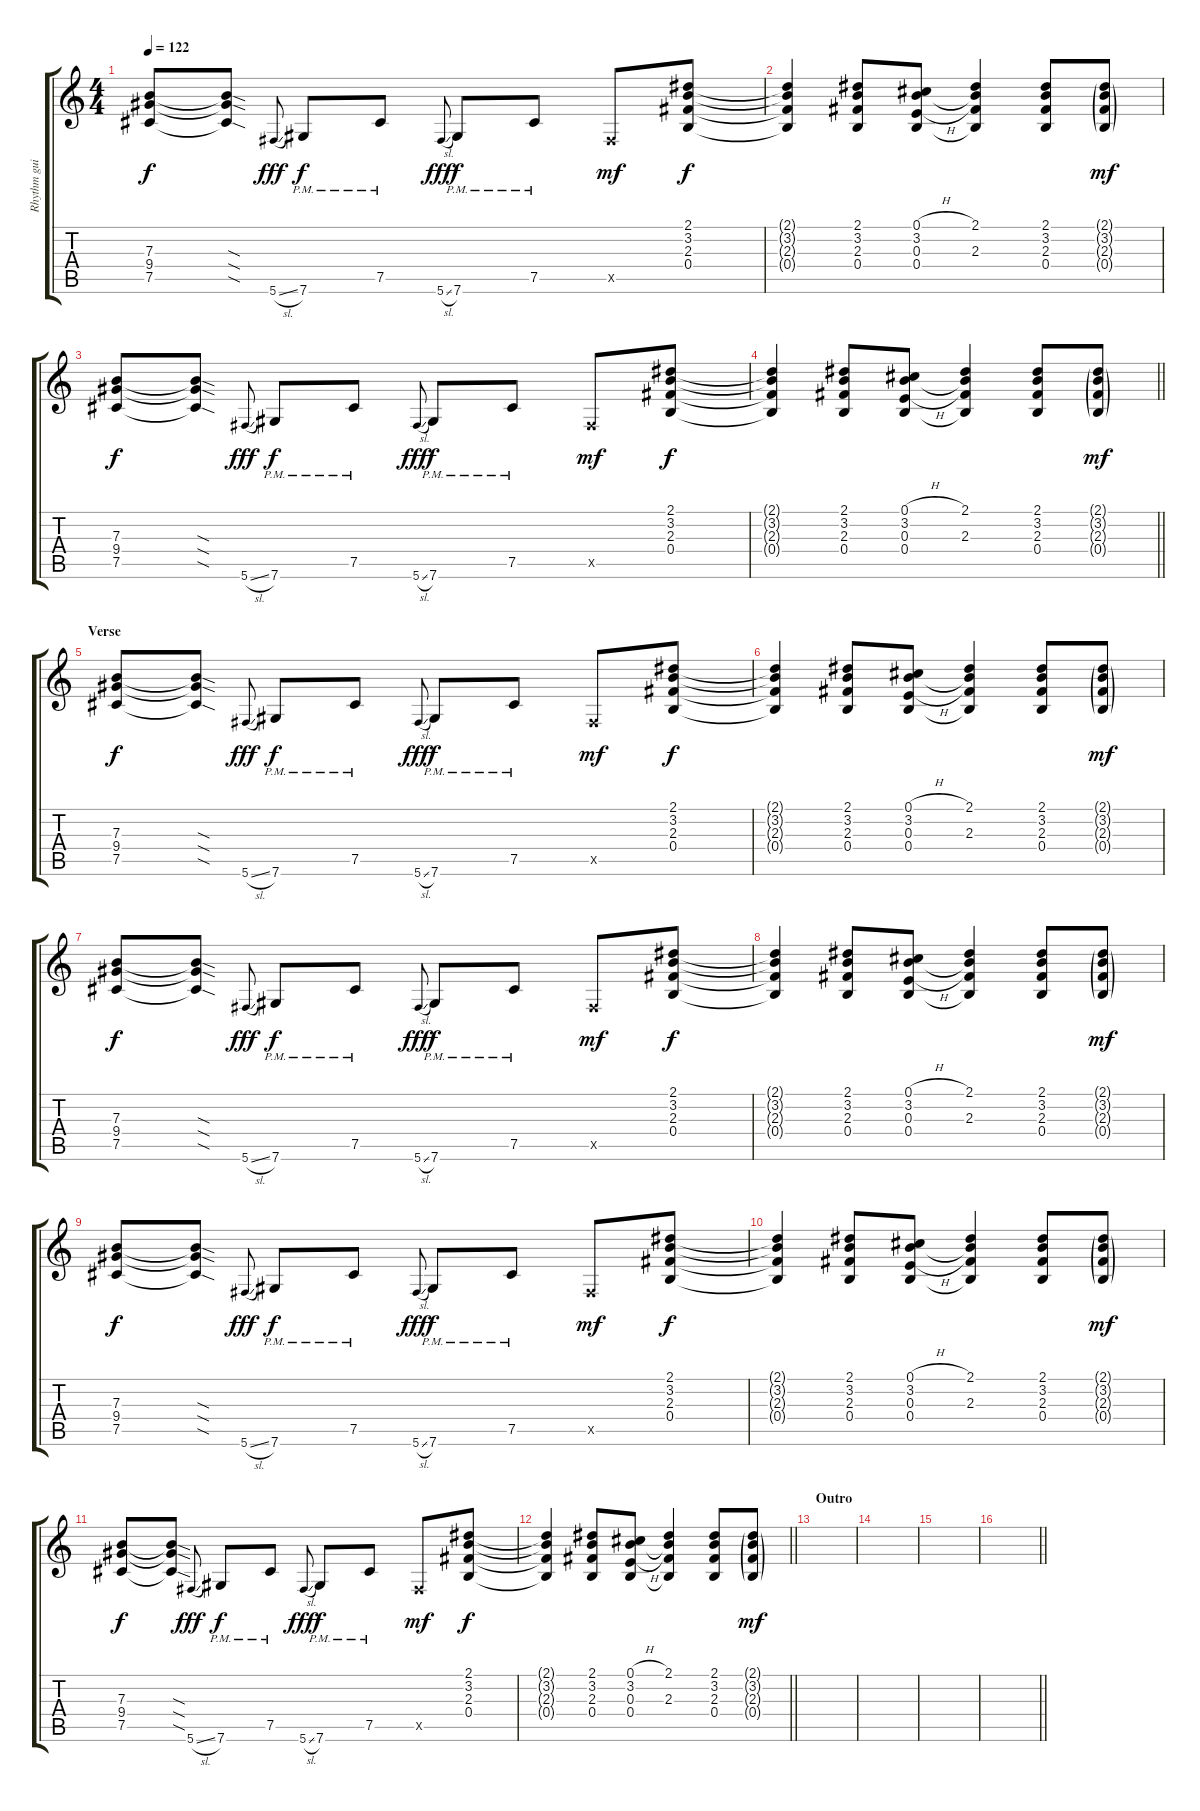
\track ("Rhythm guitar 2" "Rhythm gui") {instrument overdrivenguitar}
\staff {score tabs}
\tuning (Db4 Ab3 E3 B2 Gb2 Db2) {hide}
\ts (4 4)
\tempo 122
\clef g2
\ks c
(7.3 9.4 7.5).8{dy f} (7.3{sod t} 9.4{sod t} 7.5{sod t}).8 5.6{sl}.8{gr onbeat dy fff} 7.6{pm}.8{dy f} 7.5{pm}.8 5.6{sl}.8{gr onbeat dy fff} 7.6{pm}.8{dy f} 7.5{pm}.8 0.5{x}.8{dy mf} (2.1 3.2 2.3 0.4).8{dy f} |
(2.1{t} 3.2{t} 2.3{t} 0.4{t}).4 (2.1 3.2 2.3 0.4).8 (0.1{h} 3.2 0.3{h} 0.4).8 (2.1 3.2{t} 2.3 0.4{t}).4 (2.1 3.2 2.3 0.4).8 (2.1{g} 3.2{g} 2.3{g} 0.4{g}).8{dy mf} |
(7.3 9.4 7.5).8{dy f} (7.3{sod t} 9.4{sod t} 7.5{sod t}).8 5.6{sl}.8{gr onbeat dy fff} 7.6{pm}.8{dy f} 7.5{pm}.8 5.6{sl}.8{gr onbeat dy fff} 7.6{pm}.8{dy f} 7.5{pm}.8 0.5{x}.8{dy mf} (2.1 3.2 2.3 0.4).8{dy f} |
\barLineRight lightlight
(2.1{t} 3.2{t} 2.3{t} 0.4{t}).4 (2.1 3.2 2.3 0.4).8 (0.1{h} 3.2 0.3{h} 0.4).8 (2.1 3.2{t} 2.3 0.4{t}).4 (2.1 3.2 2.3 0.4).8 (2.1{g} 3.2{g} 2.3{g} 0.4{g}).8{dy mf} |
\section ("" "Verse")
(7.3 9.4 7.5).8{dy f} (7.3{sod t} 9.4{sod t} 7.5{sod t}).8 5.6{sl}.8{gr onbeat dy fff} 7.6{pm}.8{dy f} 7.5{pm}.8 5.6{sl}.8{gr onbeat dy fff} 7.6{pm}.8{dy f} 7.5{pm}.8 0.5{x}.8{dy mf} (2.1 3.2 2.3 0.4).8{dy f} |
(2.1{t} 3.2{t} 2.3{t} 0.4{t}).4 (2.1 3.2 2.3 0.4).8 (0.1{h} 3.2 0.3{h} 0.4).8 (2.1 3.2{t} 2.3 0.4{t}).4 (2.1 3.2 2.3 0.4).8 (2.1{g} 3.2{g} 2.3{g} 0.4{g}).8{dy mf} |
(7.3 9.4 7.5).8{dy f} (7.3{sod t} 9.4{sod t} 7.5{sod t}).8 5.6{sl}.8{gr onbeat dy fff} 7.6{pm}.8{dy f} 7.5{pm}.8 5.6{sl}.8{gr onbeat dy fff} 7.6{pm}.8{dy f} 7.5{pm}.8 0.5{x}.8{dy mf} (2.1 3.2 2.3 0.4).8{dy f} |
(2.1{t} 3.2{t} 2.3{t} 0.4{t}).4 (2.1 3.2 2.3 0.4).8 (0.1{h} 3.2 0.3{h} 0.4).8 (2.1 3.2{t} 2.3 0.4{t}).4 (2.1 3.2 2.3 0.4).8 (2.1{g} 3.2{g} 2.3{g} 0.4{g}).8{dy mf} |
(7.3 9.4 7.5).8{dy f} (7.3{sod t} 9.4{sod t} 7.5{sod t}).8 5.6{sl}.8{gr onbeat dy fff} 7.6{pm}.8{dy f} 7.5{pm}.8 5.6{sl}.8{gr onbeat dy fff} 7.6{pm}.8{dy f} 7.5{pm}.8 0.5{x}.8{dy mf} (2.1 3.2 2.3 0.4).8{dy f} |
(2.1{t} 3.2{t} 2.3{t} 0.4{t}).4 (2.1 3.2 2.3 0.4).8 (0.1{h} 3.2 0.3{h} 0.4).8 (2.1 3.2{t} 2.3 0.4{t}).4 (2.1 3.2 2.3 0.4).8 (2.1{g} 3.2{g} 2.3{g} 0.4{g}).8{dy mf} |
(7.3 9.4 7.5).8{dy f} (7.3{sod t} 9.4{sod t} 7.5{sod t}).8 5.6{sl}.8{gr onbeat dy fff} 7.6{pm}.8{dy f} 7.5{pm}.8 5.6{sl}.8{gr onbeat dy fff} 7.6{pm}.8{dy f} 7.5{pm}.8 0.5{x}.8{dy mf} (2.1 3.2 2.3 0.4).8{dy f} |
\barLineRight lightlight
(2.1{t} 3.2{t} 2.3{t} 0.4{t}).4 (2.1 3.2 2.3 0.4).8 (0.1{h} 3.2 0.3{h} 0.4).8 (2.1 3.2{t} 2.3 0.4{t}).4 (2.1 3.2 2.3 0.4).8 (2.1{g} 3.2{g} 2.3{g} 0.4{g}).8{dy mf} |
\section ("" "Outro")
|
|
|
\barLineRight lightlight
